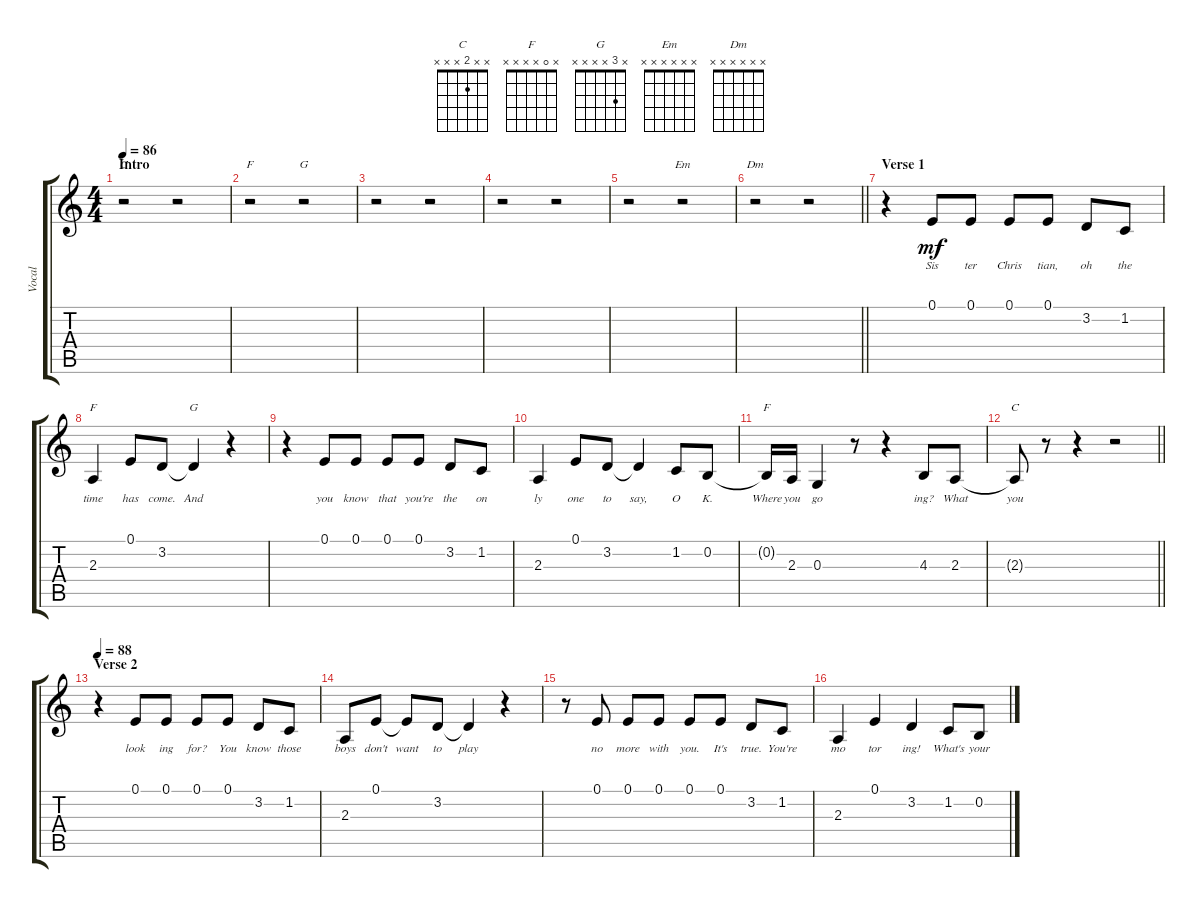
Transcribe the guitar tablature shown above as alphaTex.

\track ("Vocal" "Vocal") {instrument flute}
\staff {score tabs}
\tuning (E4 B3 G3 D3 A2 E2) {hide}
\chord ("C" x x x x x x)
\chord ("F" x x x x x x)
\chord ("G" x x x x x x)
\chord ("Em" x x x x x x)
\chord ("Dm" x x x x x x)
\chord ("F" x x 2 x x x)
\chord ("G" x 3 x x x x)
\chord ("F" x 0 x x x x)
\chord ("C" x x 2 x x x)
\ts (4 4)
\section ("" "Intro")
\tempo 86
\clef g2
\ks c
r.2{ch "C" dy mf instrument flute} r.2 |
r.2{ch "F"} r.2{ch "G"} |
r.2 r.2 |
r.2 r.2 |
r.2 r.2{ch "Em"} |
\barLineRight lightlight
r.2{ch "Dm"} r.2 |
\section ("" "Verse 1")
r.4 0.1.8{lyrics (0 "Sis") lyrics (1 "") lyrics (2 "") lyrics (3 "") lyrics (4 "")} 0.1.8{lyrics (0 "ter") lyrics (1 "") lyrics (2 "") lyrics (3 "") lyrics (4 "")} 0.1.8{lyrics (0 "Chris") lyrics (1 "") lyrics (2 "") lyrics (3 "") lyrics (4 "")} 0.1.8{lyrics (0 "tian,") lyrics (1 "") lyrics (2 "") lyrics (3 "") lyrics (4 "")} 3.2.8{lyrics (0 "oh") lyrics (1 "") lyrics (2 "") lyrics (3 "") lyrics (4 "")} 1.2.8{lyrics (0 "the") lyrics (1 "") lyrics (2 "") lyrics (3 "") lyrics (4 "")} |
2.3.4{ch "F" lyrics (0 "time") lyrics (1 "") lyrics (2 "") lyrics (3 "") lyrics (4 "")} 0.1.8{lyrics (0 "has") lyrics (1 "") lyrics (2 "") lyrics (3 "") lyrics (4 "")} 3.2.8{lyrics (0 "come.") lyrics (1 "") lyrics (2 "") lyrics (3 "") lyrics (4 "")} 3.2{t}.4{ch "G" lyrics (0 "And") lyrics (1 "") lyrics (2 "") lyrics (3 "") lyrics (4 "")} r.4 |
r.4 0.1.8{lyrics (0 "you") lyrics (1 "") lyrics (2 "") lyrics (3 "") lyrics (4 "")} 0.1.8{lyrics (0 "know") lyrics (1 "") lyrics (2 "") lyrics (3 "") lyrics (4 "")} 0.1.8{lyrics (0 "that") lyrics (1 "") lyrics (2 "") lyrics (3 "") lyrics (4 "")} 0.1.8{lyrics (0 "you're") lyrics (1 "") lyrics (2 "") lyrics (3 "") lyrics (4 "")} 3.2.8{lyrics (0 "the") lyrics (1 "") lyrics (2 "") lyrics (3 "") lyrics (4 "")} 1.2.8{lyrics (0 "on") lyrics (1 "") lyrics (2 "") lyrics (3 "") lyrics (4 "")} |
2.3.4{lyrics (0 "ly") lyrics (1 "") lyrics (2 "") lyrics (3 "") lyrics (4 "")} 0.1.8{lyrics (0 "one") lyrics (1 "") lyrics (2 "") lyrics (3 "") lyrics (4 "")} 3.2.8{lyrics (0 "to") lyrics (1 "") lyrics (2 "") lyrics (3 "") lyrics (4 "")} 3.2{t}.4{lyrics (0 "say,") lyrics (1 "") lyrics (2 "") lyrics (3 "") lyrics (4 "")} 1.2.8{lyrics (0 "O") lyrics (1 "") lyrics (2 "") lyrics (3 "") lyrics (4 "")} 0.2.8{lyrics (0 "K.") lyrics (1 "") lyrics (2 "") lyrics (3 "") lyrics (4 "")} |
0.2{t}.16{ch "F" lyrics (0 "Where") lyrics (1 "") lyrics (2 "") lyrics (3 "") lyrics (4 "")} 2.3.16{lyrics (0 "you") lyrics (1 "") lyrics (2 "") lyrics (3 "") lyrics (4 "")} 0.3.4{lyrics (0 "go") lyrics (1 "") lyrics (2 "") lyrics (3 "") lyrics (4 "")} r.8 r.4 4.3.8{lyrics (0 "ing?") lyrics (1 "") lyrics (2 "") lyrics (3 "") lyrics (4 "")} 2.3.8{lyrics (0 "What") lyrics (1 "") lyrics (2 "") lyrics (3 "") lyrics (4 "")} |
\barLineRight lightlight
2.3{t}.8{ch "C" lyrics (0 "you") lyrics (1 "") lyrics (2 "") lyrics (3 "") lyrics (4 "")} r.8 r.4 r.2 |
\section ("" "Verse 2")
\tempo 88
r.4 0.1.8{lyrics (0 "look") lyrics (1 "") lyrics (2 "") lyrics (3 "") lyrics (4 "")} 0.1.8{lyrics (0 "ing") lyrics (1 "") lyrics (2 "") lyrics (3 "") lyrics (4 "")} 0.1.8{lyrics (0 "for?") lyrics (1 "") lyrics (2 "") lyrics (3 "") lyrics (4 "")} 0.1.8{lyrics (0 "You") lyrics (1 "") lyrics (2 "") lyrics (3 "") lyrics (4 "")} 3.2.8{lyrics (0 "know") lyrics (1 "") lyrics (2 "") lyrics (3 "") lyrics (4 "")} 1.2.8{lyrics (0 "those") lyrics (1 "") lyrics (2 "") lyrics (3 "") lyrics (4 "")} |
2.3.8{lyrics (0 "boys") lyrics (1 "") lyrics (2 "") lyrics (3 "") lyrics (4 "")} 0.1.8{lyrics (0 "don't") lyrics (1 "") lyrics (2 "") lyrics (3 "") lyrics (4 "")} 0.1{t}.8{lyrics (0 "want") lyrics (1 "") lyrics (2 "") lyrics (3 "") lyrics (4 "")} 3.2.8{lyrics (0 "to") lyrics (1 "") lyrics (2 "") lyrics (3 "") lyrics (4 "")} 3.2{t}.4{lyrics (0 "play") lyrics (1 "") lyrics (2 "") lyrics (3 "") lyrics (4 "")} r.4 |
r.8 0.1.8{lyrics (0 "no") lyrics (1 "") lyrics (2 "") lyrics (3 "") lyrics (4 "")} 0.1.8{lyrics (0 "more") lyrics (1 "") lyrics (2 "") lyrics (3 "") lyrics (4 "")} 0.1.8{lyrics (0 "with") lyrics (1 "") lyrics (2 "") lyrics (3 "") lyrics (4 "")} 0.1.8{lyrics (0 "you.") lyrics (1 "") lyrics (2 "") lyrics (3 "") lyrics (4 "")} 0.1.8{lyrics (0 "It's") lyrics (1 "") lyrics (2 "") lyrics (3 "") lyrics (4 "")} 3.2.8{lyrics (0 "true.") lyrics (1 "") lyrics (2 "") lyrics (3 "") lyrics (4 "")} 1.2.8{lyrics (0 "You're") lyrics (1 "") lyrics (2 "") lyrics (3 "") lyrics (4 "")} |
2.3.4{lyrics (0 "mo") lyrics (1 "") lyrics (2 "") lyrics (3 "") lyrics (4 "")} 0.1.4{lyrics (0 "tor") lyrics (1 "") lyrics (2 "") lyrics (3 "") lyrics (4 "")} 3.2.4{lyrics (0 "ing!") lyrics (1 "") lyrics (2 "") lyrics (3 "") lyrics (4 "")} 1.2.8{lyrics (0 "What's") lyrics (1 "") lyrics (2 "") lyrics (3 "") lyrics (4 "")} 0.2.8{lyrics (0 "your") lyrics (1 "") lyrics (2 "") lyrics (3 "") lyrics (4 "")}
